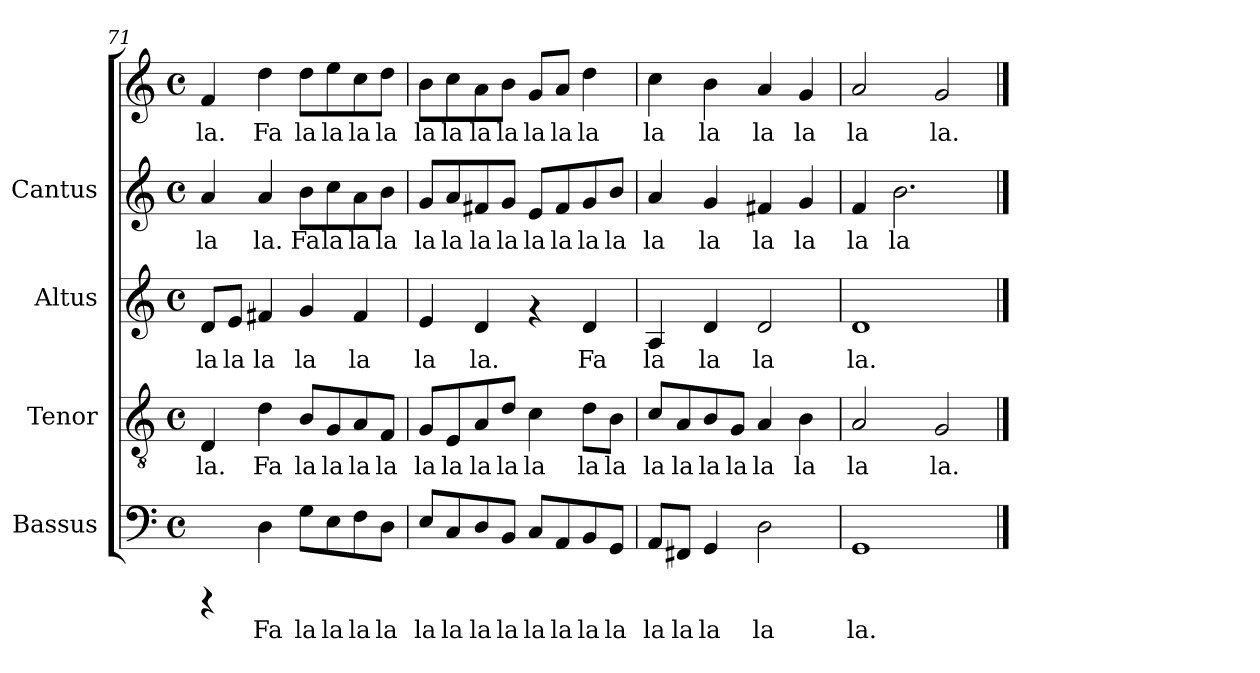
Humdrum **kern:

**kern	**text	**kern	**text	**kern	**text	**kern	**text	**kern	**text
*part4	*part4	*part3	*part3	*part2	*part2	*part1	*part1	*part1	*part1
*staff5	*staff5	*staff4	*staff4	*staff3	*staff3	*staff2	*staff2	*staff1	*staff1
*I"Bassus	*	*I"Tenor	*	*I"Altus	*	*I"Cantus	*	*	*
!!LO:PB:g=z
*clefF4	*	*clefGv2	*	*clefG2	*	*clefG2	*	*clefG2	*
*M4/4	*	*M4/4	*	*M4/4	*	*M4/4	*	*M4/4	*
*met(c)	*	*met(c)	*	*met(c)	*	*met(c)	*	*met(c)	*
=71	=71	=71	=71	=71	=71	=71	=71	=71	=71
!	!	!	!LO:LY:b:cj	!	!LO:LY:b:cj	!	!LO:LY:b:cj	!	!LO:LY:b:cj
4rCCC	.	4D/	la.	8d/L	la	4a/	la	4f/	la.
!	!	!	!	!	!LO:LY:b:cj	!	!	!	!
.	.	.	.	8e/J	la	.	.	.	.
!	!LO:LY:b:cj	!	!LO:LY:b:cj	!	!LO:LY:b:cj	!	!LO:LY:b:cj	!	!LO:LY:b:cj
4D\	Fa	4d\	Fa	4f#X/	la	4a/	la.	4dd\	Fa
!	!LO:LY:b:cj	!	!LO:LY:b:cj	!	!LO:LY:b:cj	!	!LO:LY:b:cj	!	!LO:LY:b:cj
8G\L	la	8B/L	la	4g/	la	8b\L	Fa	8dd\L	la
!	!LO:LY:b:cj	!	!LO:LY:b:cj	!	!	!	!LO:LY:b:cj	!	!LO:LY:b:cj
8E\	la	8G/	la	.	.	8cc\	la	8ee\	la
!	!LO:LY:b:cj	!	!LO:LY:b:cj	!	!LO:LY:b:cj	!	!LO:LY:b:cj	!	!LO:LY:b:cj
8F\	la	8A/	la	4f#/	la	8a\	la	8cc\	la
!	!LO:LY:b:cj	!	!LO:LY:b:cj	!	!	!	!LO:LY:b:cj	!	!LO:LY:b:cj
8D\J	la	8F/J	la	.	.	8b\J	la	8dd\J	la
=72	=72	=72	=72	=72	=72	=72	=72	=72	=72
!	!LO:LY:b:cj	!	!LO:LY:b:cj	!	!LO:LY:b:cj	!	!LO:LY:b:cj	!	!LO:LY:b:cj
8E/L	la	8G/L	la	4e/	la	8g/L	la	8b\L	la
!	!LO:LY:b:cj	!	!LO:LY:b:cj	!	!	!	!LO:LY:b:cj	!	!LO:LY:b:cj
8C/	la	8E/	la	.	.	8a/	la	8cc\	la
!	!LO:LY:b:cj	!	!LO:LY:b:cj	!	!LO:LY:b:cj	!	!LO:LY:b:cj	!	!LO:LY:b:cj
8D/	la	8A/	la	4d/	la.	8f#X/	la	8a\	la
!	!LO:LY:b:cj	!	!LO:LY:b:cj	!	!	!	!LO:LY:b:cj	!	!LO:LY:b:cj
8BB/J	la	8d/J	la	.	.	8g/J	la	8b\J	la
!	!LO:LY:b:cj	!	!LO:LY:b:cj	!	!	!	!LO:LY:b:cj	!	!LO:LY:b:cj
8C/L	la	4c\	la	4rf	.	8e/L	la	8g/L	la
!	!LO:LY:b:cj	!	!	!	!	!	!LO:LY:b:cj	!	!LO:LY:b:cj
8AA/	la	.	.	.	.	8f#/	la	8a/J	la
!	!LO:LY:b:cj	!	!LO:LY:b:cj	!	!LO:LY:b:cj	!	!LO:LY:b:cj	!	!LO:LY:b:cj
8BB/	la	8d\L	la	4d/	Fa	8g/	la	4dd\	la
!	!LO:LY:b:cj	!	!LO:LY:b:cj	!	!	!	!LO:LY:b:cj	!	!
8GG/J	la	8B\J	la	.	.	8b/J	la	.	.
=73	=73	=73	=73	=73	=73	=73	=73	=73	=73
!	!LO:LY:b:cj	!	!LO:LY:b:cj	!	!LO:LY:b:cj	!	!LO:LY:b:cj	!	!LO:LY:b:cj
8AA/L	la	8c/L	la	4A/	la	4a/	la	4cc\	la
!	!LO:LY:b:cj	!	!LO:LY:b:cj	!	!	!	!	!	!
8FF#X/J	la	8A/	la	.	.	.	.	.	.
!	!LO:LY:b:cj	!	!LO:LY:b:cj	!	!LO:LY:b:cj	!	!LO:LY:b:cj	!	!LO:LY:b:cj
4GG/	la	8B/	la	4d/	la	4g/	la	4b\	la
!	!	!	!LO:LY:b:cj	!	!	!	!	!	!
.	.	8G/J	la	.	.	.	.	.	.
!	!LO:LY:b:cj	!	!LO:LY:b:cj	!	!LO:LY:b:cj	!	!LO:LY:b:cj	!	!LO:LY:b:cj
2D\	la	4A/	la	2d/	la	4f#X/	la	4a/	la
!	!	!	!LO:LY:b:cj	!	!	!	!LO:LY:b:cj	!	!LO:LY:b:cj
.	.	4B\	la	.	.	4g/	la	4g/	la
=74	=74	=74	=74	=74	=74	=74	=74	=74	=74
!	!LO:LY:b:cj	!	!LO:LY:b:cj	!	!LO:LY:b:cj	!	!LO:LY:b:cj	!	!LO:LY:b:cj
1GG	la.	2A/	la	1d	la.	4f/	la	2a/	la
!	!	!	!	!	!	!	!LO:LY:b:cj	!	!
.	.	.	.	.	.	2.b\	la	.	.
!	!	!	!LO:LY:b:cj	!	!	!	!	!	!LO:LY:b:cj
.	.	2G/	la.	.	.	.	.	2g/	la.
==	==	==	==	==	==	==	==	==	==
*-	*-	*-	*-	*-	*-	*-	*-	*-	*-
